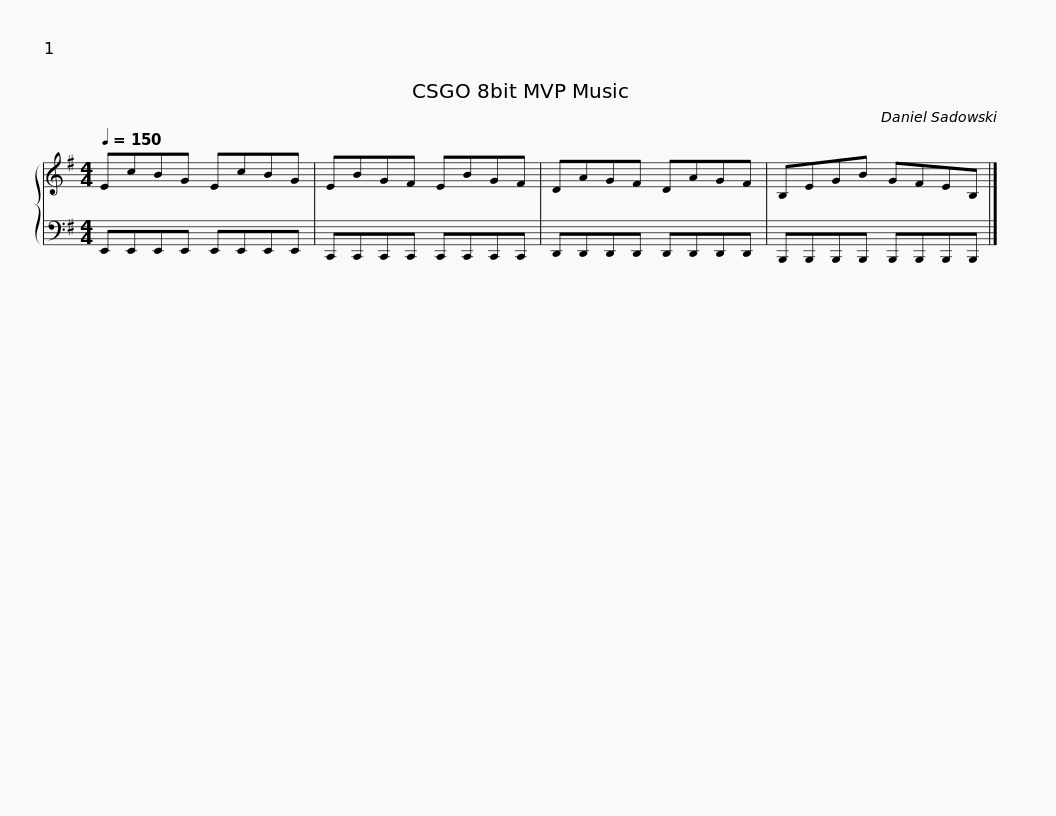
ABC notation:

X:1
%%score { 1 | 2 }
L:1/8
Q:1/4=150
M:4/4
I:linebreak $
K:G
V:1 treble
V:2 bass
V:1
 EcBG EcBG | EBGF EBGF | DAGF DAGF | B,EGB GFEB, |] %4
V:2
 E,,E,,E,,E,, E,,E,,E,,E,, | C,,C,,C,,C,, C,,C,,C,,C,, | D,,D,,D,,D,, D,,D,,D,,D,, | B,,,B,,,B,,,B,,, B,,,B,,,B,,,B,,, |] %4
